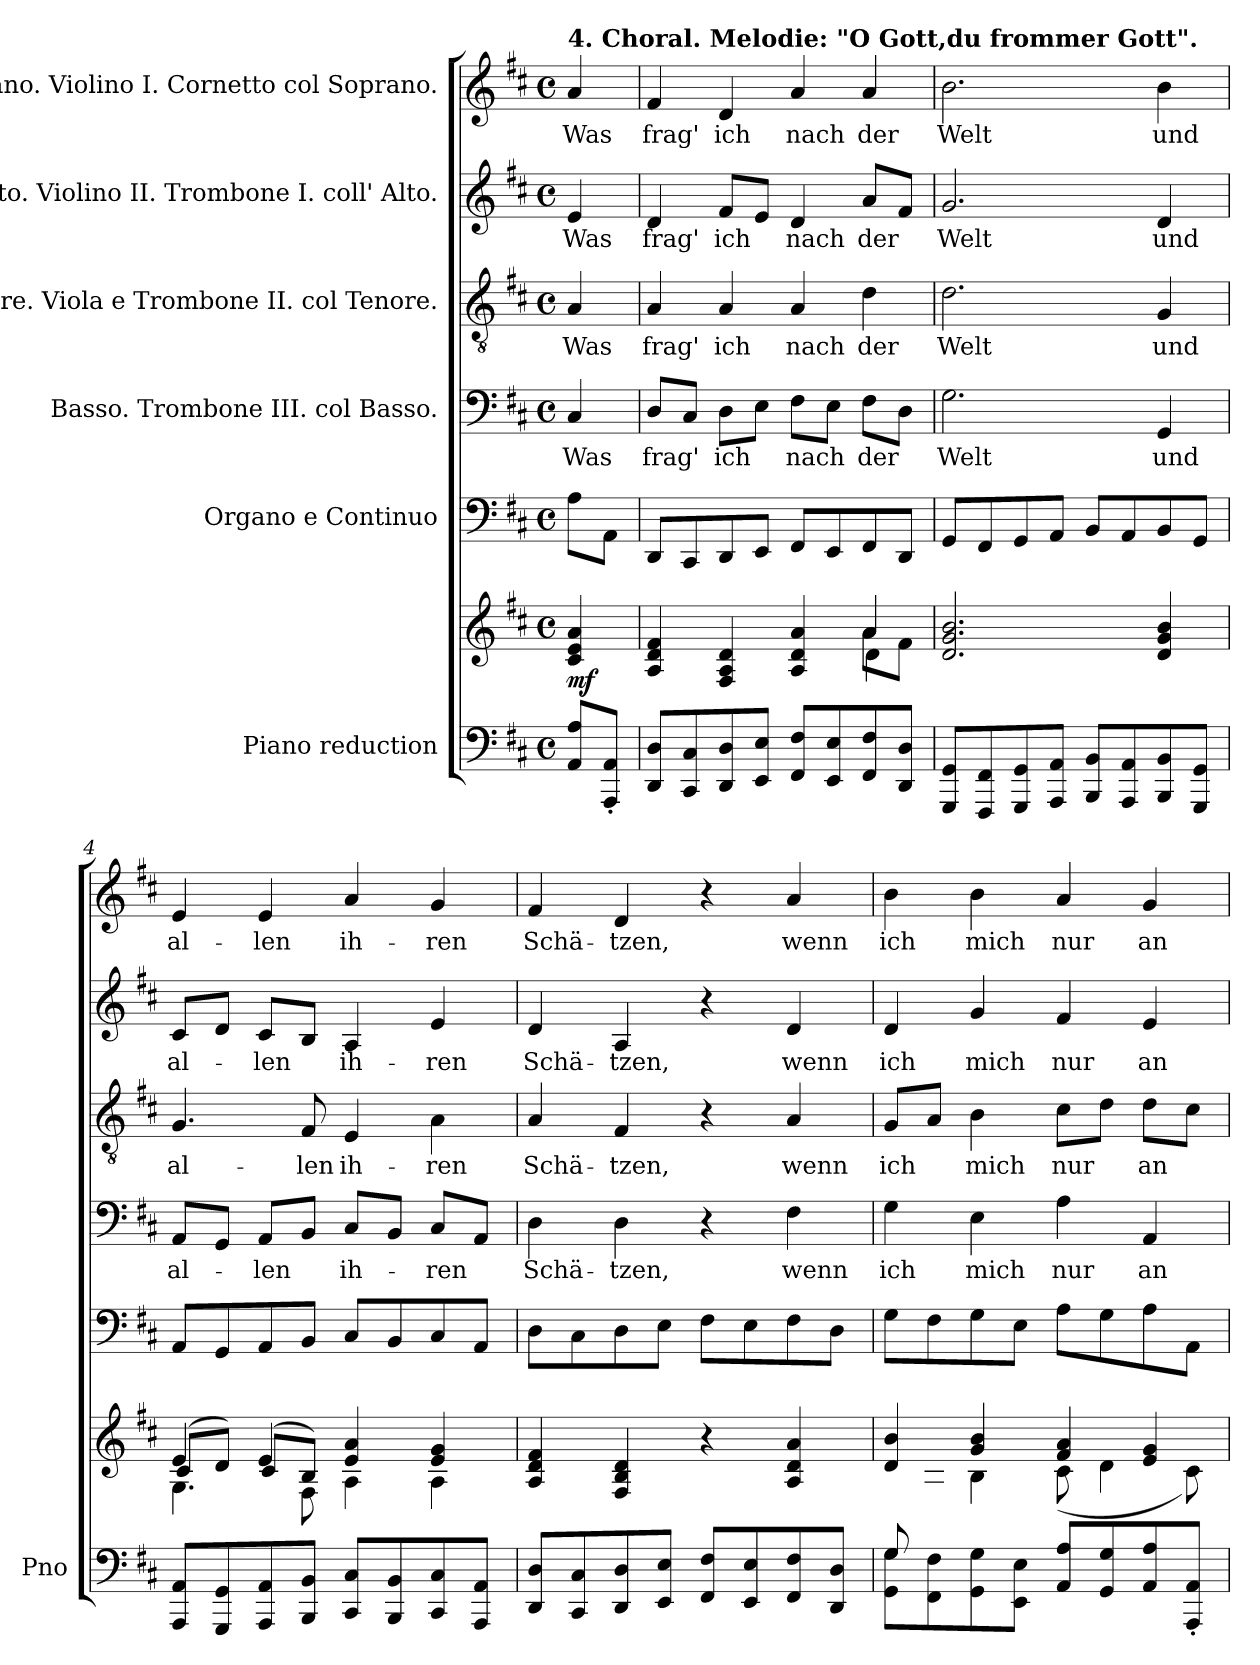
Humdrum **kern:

**kern	**kern	**dynam	**kern	**kern	**text	**kern	**text	**kern	**text	**kern	**text
*part6	*part6	*part6	*part5	*part4	*part4	*part3	*part3	*part2	*part2	*part1	*part1
*staff7	*staff6	*staff6/7	*staff5	*staff4	*staff4	*staff3	*staff3	*staff2	*staff2	*staff1	*staff1
*I"Piano reduction	*	*	*I"Organo e Continuo	*I"Basso. Trombone III. col Basso.	*	*I"Tenore. Viola e Trombone II. col Tenore.	*	*I"Alto. Violino II. Trombone I. coll' Alto.	*	*I"Soprano. Violino I. Cornetto col Soprano.	*
*I'Pno	*	*	*	*	*	*	*	*	*	*	*
*clefF4	*clefG2	*	*clefF4	*clefF4	*	*clefGv2	*	*clefG2	*	*clefG2	*
*k[f#c#]	*k[f#c#]	*	*k[f#c#]	*k[f#c#]	*	*k[f#c#]	*	*k[f#c#]	*	*k[f#c#]	*
*M4/4	*M4/4	*	*M4/4	*M4/4	*	*M4/4	*	*M4/4	*	*M4/4	*
*met(c)	*met(c)	*	*met(c)	*met(c)	*	*met(c)	*	*met(c)	*	*met(c)	*
=1	=1	=1	=1	=1	=1	=1	=1	=1	=1	=1	=1
!	!	!	!	!	!	!	!	!	!	!LO:TX:a:B:t=4. Choral. Melodie&colon; "O Gott,du frommer Gott".	!
!	!	!LO:DY:b	!	!	!LO:LY:b	!	!LO:LY:b	!	!LO:LY:b	!	!LO:LY:b
8AA/ 8A/L	4c#/ 4e/ 4a/	mf	8A\L	4C#/	Was	4A/	Was	4e/	Was	4a/	Was
8AAA/' 8AA/'J	.	.	8AA\J	.	.	.	.	.	.	.	.
=2	=2	=2	=2	=2	=2	=2	=2	=2	=2	=2	=2
*	*^	*	*	*	*	*	*	*	*	*	*
*	*	*^	*	*	*	*	*	*	*	*	*	*
!	!	!	!	!	!	!	!LO:LY:b	!	!LO:LY:b	!	!LO:LY:b	!	!LO:LY:b
8DD/ 8D/L	4A/ 4d/ 4f#/	2ryy	2ryy	.	8DD/L	8D/L	frag'	4A/	frag'	4d/	frag'	4f#/	frag'
8CC#/ 8C#/	.	.	.	.	8CC#/	8C#/J	.	.	.	.	.	.	.
!	!	!	!	!	!	!	!LO:LY:b	!	!LO:LY:b	!	!LO:LY:b	!	!LO:LY:b
8DD/ 8D/	4F#/ 4A/ 4d/	.	.	.	8DD/	8D\L	ich	4A/	ich	8f#/L	ich	4d/	ich
8EE/ 8E/J	.	.	.	.	8EE/J	8E\J	.	.	.	8e/J	.	.	.
!	!	!	!	!	!	!	!LO:LY:b	!	!LO:LY:b	!	!LO:LY:b	!	!LO:LY:b
8FF#/ 8F#/L	4A/ 4d/ 4a/	4ryy	4ryy	.	8FF#/L	8F#\L	nach	4A/	nach	4d/	nach	4a/	nach
8EE/ 8E/	.	.	.	.	8EE/	8E\J	.	.	.	.	.	.	.
!	!	!	!	!	!	!	!LO:LY:b	!	!LO:LY:b	!	!LO:LY:b	!	!LO:LY:b
8FF#/ 8F#/	4a/	8a\L	4d\	.	8FF#/	8F#\L	der	4d\	der	8a/L	der	4a/	der
8DD/ 8D/J	.	8f#\J	.	.	8DD/J	8D\J	.	.	.	8f#/J	.	.	.
*	*	*v	*v	*	*	*	*	*	*	*	*	*	*
=3	=3	=3	=3	=3	=3	=3	=3	=3	=3	=3	=3	=3
!	!	!	!	!	!	!LO:LY:b	!	!LO:LY:b	!	!LO:LY:b	!	!LO:LY:b
*	*v	*v	*	*	*	*	*	*	*	*	*	*
8GGG/ 8GG/L	2.d/ 2.g/ 2.b/	.	8GG/L	2.G\	Welt	2.d\	Welt	2.g/	Welt	2.b\	Welt
8FFF#/ 8FF#/	.	.	8FF#/	.	.	.	.	.	.	.	.
8GGG/ 8GG/	.	.	8GG/	.	.	.	.	.	.	.	.
8AAA/ 8AA/J	.	.	8AA/J	.	.	.	.	.	.	.	.
8BBB/ 8BB/L	.	.	8BB/L	.	.	.	.	.	.	.	.
8AAA/ 8AA/	.	.	8AA/	.	.	.	.	.	.	.	.
!	!	!	!	!	!LO:LY:b	!	!LO:LY:b	!	!LO:LY:b	!	!LO:LY:b
8BBB/ 8BB/	4d/ 4g/ 4b/	.	8BB/	4GG/	und	4G/	und	4d/	und	4b\	und
8GGG/ 8GG/J	.	.	8GG/J	.	.	.	.	.	.	.	.
=4	=4	=4	=4	=4	=4	=4	=4	=4	=4	=4	=4
*	*^	*	*	*	*	*	*	*	*	*	*
*	*	*^	*	*	*	*	*	*	*	*	*	*
!	!	!	!	!	!	!	!LO:LY:b	!	!LO:LY:b	!	!LO:LY:b	!	!LO:LY:b
8AAA/ 8AA/L	4e/	4.G\	(>8c#/L	.	8AA/L	8AA/L	al-	4.G/	al-	8c#/L	al-	4e/	al-
8GGG/ 8GG/	.	.	8d/J)	.	8GG/	8GG/J	.	.	.	8d/J	.	.	.
!	!	!	!	!	!	!	!LO:LY:b	!	!	!	!LO:LY:b	!	!LO:LY:b
8AAA/ 8AA/	4e/	.	(>8c#/L	.	8AA/	8AA/L	len	.	.	8c#/L	len	4e/	len
!	!	!	!	!	!	!	!	!	!LO:LY:b	!	!	!	!
8BBB/ 8BB/J	.	8F#\	8B/J)	.	8BB/J	8BB/J	.	8F#/	len	8B/J	.	.	.
!	!	!	!	!	!	!	!LO:LY:b	!	!LO:LY:b	!	!LO:LY:b	!	!LO:LY:b
8CC#/ 8C#/L	4e/ 4a/	4A\	2ryy	.	8C#/L	8C#/L	ih-	4E/	ih-	4A/	ih-	4a/	ih-
8BBB/ 8BB/	.	.	.	.	8BB/	8BB/J	.	.	.	.	.	.	.
!	!	!	!	!	!	!	!LO:LY:b	!	!LO:LY:b	!	!LO:LY:b	!	!LO:LY:b
8CC#/ 8C#/	4e/ 4g/	4A\	.	.	8C#/	8C#/L	ren	4A\	ren	4e/	ren	4g/	ren
8AAA/ 8AA/J	.	.	.	.	8AA/J	8AA/J	.	.	.	.	.	.	.
*	*v	*v	*v	*	*	*	*	*	*	*	*	*	*
=5	=5	=5	=5	=5	=5	=5	=5	=5	=5	=5	=5
!	!	!	!	!	!LO:LY:b	!	!LO:LY:b	!	!LO:LY:b	!	!LO:LY:b
8DD/ 8D/L	4A/ 4d/ 4f#/	.	8D\L	4D\	Schä-	4A/	Schä-	4d/	Schä-	4f#/	Schä-
8CC#/ 8C#/	.	.	8C#\	.	.	.	.	.	.	.	.
!	!	!	!	!	!LO:LY:b	!	!LO:LY:b	!	!LO:LY:b	!	!LO:LY:b
8DD/ 8D/	4F#/ 4B/ 4d/	.	8D\	4D\	tzen,	4F#/	tzen,	4A/	tzen,	4d/	tzen,
8EE/ 8E/J	.	.	8E\J	.	.	.	.	.	.	.	.
8FF#/ 8F#/L	4r	.	8F#\L	4r	.	4r	.	4r	.	4r	.
8EE/ 8E/	.	.	8E\	.	.	.	.	.	.	.	.
!	!	!	!	!	!LO:LY:b	!	!LO:LY:b	!	!LO:LY:b	!	!LO:LY:b
8FF#/ 8F#/	4A/ 4d/ 4a/	.	8F#\	4F#\	wenn	4A/	wenn	4d/	wenn	4a/	wenn
8DD/ 8D/J	.	.	8D\J	.	.	.	.	.	.	.	.
!!LO:LB:g=z
=6	=6	=6	=6	=6	=6	=6	=6	=6	=6	=6	=6
*^	*^	*	*	*	*	*	*	*	*	*	*
!	!	!	!	!	!	!	!LO:LY:b	!	!LO:LY:b	!	!LO:LY:b	!	!LO:LY:b
8G/L	8GG\ 8G\L	4d/ 4b/	8ryy	.	8G\L	4G\	ich	8G/L	ich	4d/	ich	4b\	ich
2..ryy	8FF#\ 8F#\	.	8A\J	.	8F#\	.	.	8A/J	.	.	.	.	.
!	!	!	!	!	!	!	!LO:LY:b	!	!LO:LY:b	!	!LO:LY:b	!	!LO:LY:b
.	8GG\ 8G\	4g/ 4b/	4B\	.	8G\	4E\	mich	4B\	mich	4g/	mich	4b\	mich
.	8EE\ 8E\J	.	.	.	8E\J	.	.	.	.	.	.	.	.
!	!	!	!	!	!	!	!LO:LY:b	!	!LO:LY:b	!	!LO:LY:b	!	!LO:LY:b
.	8AA/ 8A/L	4f#/ 4a/	(<8c#\	.	8A\L	4A\	nur	8c#\L	nur	4f#/	nur	4a/	nur
.	8GG/ 8G/	.	4d\	.	8G\	.	.	8d\J	.	.	.	.	.
!	!	!	!	!	!	!	!LO:LY:b	!	!LO:LY:b	!	!LO:LY:b	!	!LO:LY:b
.	8AA/ 8A/	4e/ 4g/	.	.	8A\	4AA/	an	8d\L	an	4e/	an	4g/	an
.	8AAA/' 8AA/'J	.	8c#\)	.	8AA\J	.	.	8c#\J	.	.	.	.	.
*v	*v	*	*	*	*	*	*	*	*	*	*	*	*
*	*v	*v	*	*	*	*	*	*	*	*	*	*
=	=	=	=	=	=	=	=	=	=	=	=
*-	*-	*-	*-	*-	*-	*-	*-	*-	*-	*-	*-
